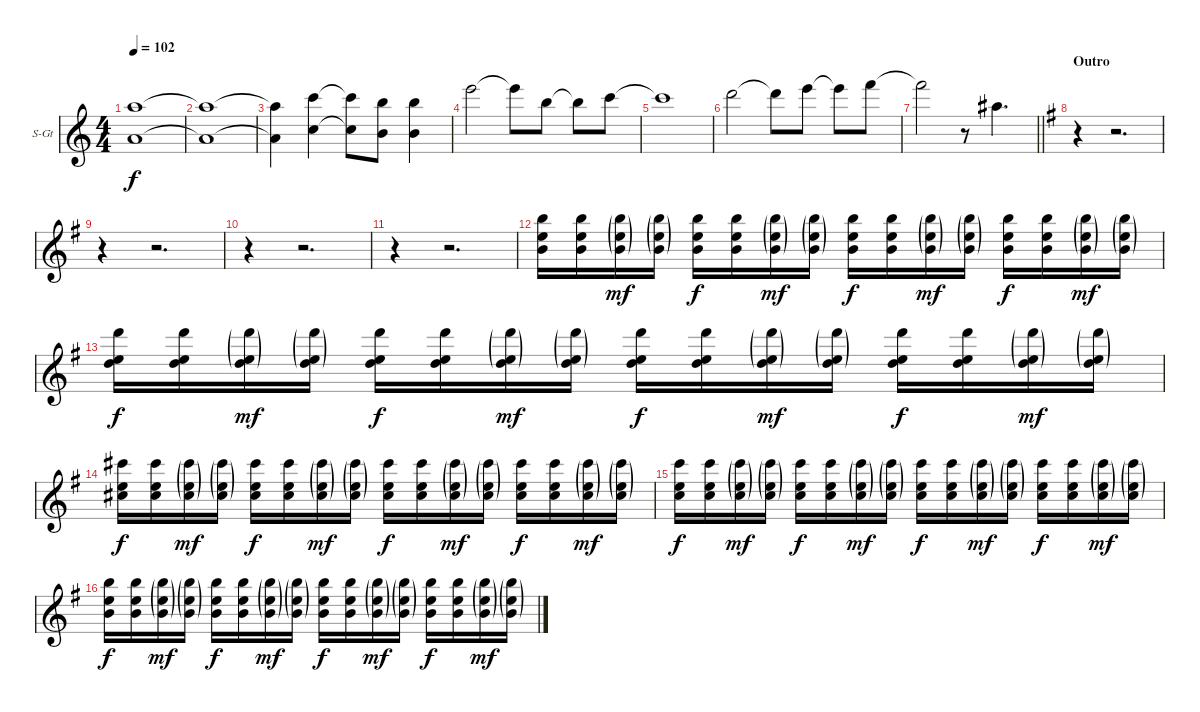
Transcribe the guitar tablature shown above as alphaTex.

\bracketExtendMode groupsimilarinstruments
\firstSystemTrackNameOrientation horizontal
\otherSystemsTrackNameOrientation horizontal
\track ("Keyboard" "S-Gt") {instrument lead2sawtooth}
\staff {score}
\tuning (E4 B3 G3 D3 A2 E2)
\displaytranspose 12
\ts (4 4)
\tempo 102
\clef g2
\ks c
(10.2{t} 7.4{t}).1{dy f} |
(10.2{t} 7.4{t}).1 |
(10.2{t} 7.4{t}).4 (13.2 10.4).4 (13.2{t} 10.4{t}).8 (12.2 9.4).8 (12.2 9.4).4 |
17.2.2 17.2{t}.8 12.2.8 12.2{t}.8 13.2.8 |
13.2{t}.1 |
15.2.2 15.2{t}.8 17.2.8 17.2{t}.8 18.2.8 |
\barLineRight lightlight
18.2{t}.2 r.8 11.2.4{d} |
\section ("" "Outro")
\ks g
r.4 r.2{d} |
r.4 r.2{d} |
r.4 r.2{d} |
r.4 r.2{d} |
(7.1 5.2 4.3).16 (7.1 5.2 4.3).16 (7.1{g} 5.2{g} 4.3{g}).16{dy mf} (7.1{g} 5.2{g} 4.3{g}).16 (7.1 5.2 4.3).16{dy f} (7.1 5.2 4.3).16 (7.1{g} 5.2{g} 4.3{g}).16{dy mf} (7.1{g} 5.2{g} 4.3{g}).16 (7.1 5.2 4.3).16{dy f} (7.1 5.2 4.3).16 (7.1{g} 5.2{g} 4.3{g}).16{dy mf} (7.1{g} 5.2{g} 4.3{g}).16 (7.1 5.2 4.3).16{dy f} (7.1 5.2 4.3).16 (7.1{g} 5.2{g} 4.3{g}).16{dy mf} (7.1{g} 5.2{g} 4.3{g}).16 |
(15.2 9.3 12.4).16{dy f} (15.2 9.3 12.4).16 (15.2{g} 9.3{g} 12.4{g}).16{dy mf} (15.2{g} 9.3{g} 12.4{g}).16 (15.2 9.3 12.4).16{dy f} (15.2 9.3 12.4).16 (15.2{g} 9.3{g} 12.4{g}).16{dy mf} (15.2{g} 9.3{g} 12.4{g}).16 (15.2 9.3 12.4).16{dy f} (15.2 9.3 12.4).16 (15.2{g} 9.3{g} 12.4{g}).16{dy mf} (15.2{g} 9.3{g} 12.4{g}).16 (15.2 9.3 12.4).16{dy f} (15.2 9.3 12.4).16 (15.2{g} 9.3{g} 12.4{g}).16{dy mf} (15.2{g} 9.3{g} 12.4{g}).16 |
(14.2 9.3 11.4).16{dy f} (14.2 9.3 11.4).16 (14.2{g} 9.3{g} 11.4{g}).16{dy mf} (14.2{g} 9.3{g} 11.4{g}).16 (14.2 9.3 11.4).16{dy f} (14.2 9.3 11.4).16 (14.2{g} 9.3{g} 11.4{g}).16{dy mf} (14.2{g} 9.3{g} 11.4{g}).16 (14.2 9.3 11.4).16{dy f} (14.2 9.3 11.4).16 (14.2{g} 9.3{g} 11.4{g}).16{dy mf} (14.2{g} 9.3{g} 11.4{g}).16 (14.2 9.3 11.4).16{dy f} (14.2 9.3 11.4).16 (14.2{g} 9.3{g} 11.4{g}).16{dy mf} (14.2{g} 9.3{g} 11.4{g}).16 |
(13.2 9.3 10.4).16{dy f} (13.2 9.3 10.4).16 (13.2{g} 9.3{g} 10.4{g}).16{dy mf} (13.2{g} 9.3{g} 10.4{g}).16 (13.2 9.3 10.4).16{dy f} (13.2 9.3 10.4).16 (13.2{g} 9.3{g} 10.4{g}).16{dy mf} (13.2{g} 9.3{g} 10.4{g}).16 (13.2 9.3 10.4).16{dy f} (13.2 9.3 10.4).16 (13.2{g} 9.3{g} 10.4{g}).16{dy mf} (13.2{g} 9.3{g} 10.4{g}).16 (13.2 9.3 10.4).16{dy f} (13.2 9.3 10.4).16 (13.2{g} 9.3{g} 10.4{g}).16{dy mf} (13.2{g} 9.3{g} 10.4{g}).16 |
(7.1 5.2 4.3).16{dy f} (7.1 5.2 4.3).16 (7.1{g} 5.2{g} 4.3{g}).16{dy mf} (7.1{g} 5.2{g} 4.3{g}).16 (7.1 5.2 4.3).16{dy f} (7.1 5.2 4.3).16 (7.1{g} 5.2{g} 4.3{g}).16{dy mf} (7.1{g} 5.2{g} 4.3{g}).16 (7.1 5.2 4.3).16{dy f} (7.1 5.2 4.3).16 (7.1{g} 5.2{g} 4.3{g}).16{dy mf} (7.1{g} 5.2{g} 4.3{g}).16 (7.1 5.2 4.3).16{dy f} (7.1 5.2 4.3).16 (7.1{g} 5.2{g} 4.3{g}).16{dy mf} (7.1{g} 5.2{g} 4.3{g}).16
